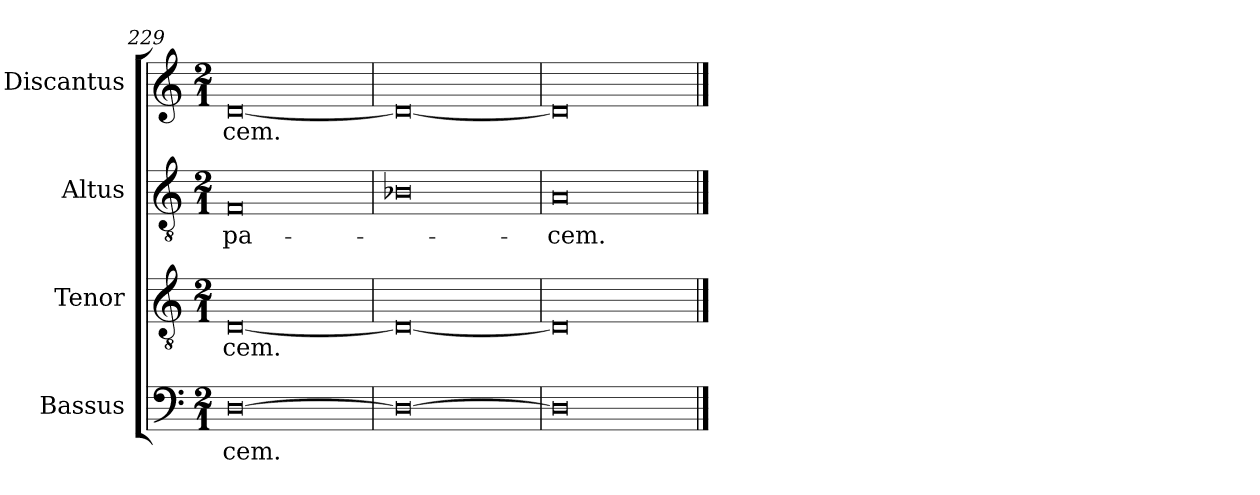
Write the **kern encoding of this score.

**kern	**text	**kern	**text	**kern	**text	**kern	**text
*part4	*part4	*part3	*part3	*part2	*part2	*part1	*part1
*staff4	*staff4	*staff3	*staff3	*staff2	*staff2	*staff1	*staff1
*I"Bassus	*	*I"Tenor	*	*I"Altus	*	*I"Discantus	*
*I'B	*	*I'T	*	*I'A	*	*I'D	*
*clefF4	*	*clefGv2	*	*clefGv2	*	*clefG2	*
*k[]	*	*k[]	*	*k[]	*	*k[]	*
*M2/1	*	*M2/1	*	*M2/1	*	*M2/1	*
=229	=229	=229	=229	=229	=229	=229	=229
[0D	-cem.	[0D	-cem.	0F	pa-	[0d	-cem.
=230	=230	=230	=230	=230	=230	=230	=230
0D_	.	0D_	.	0B-X	.	0d_	.
=231	=231	=231	=231	=231	=231	=231	=231
0D]	.	0D]	.	0A	-cem.	0d]	.
==	==	==	==	==	==	==	==
*-	*-	*-	*-	*-	*-	*-	*-
